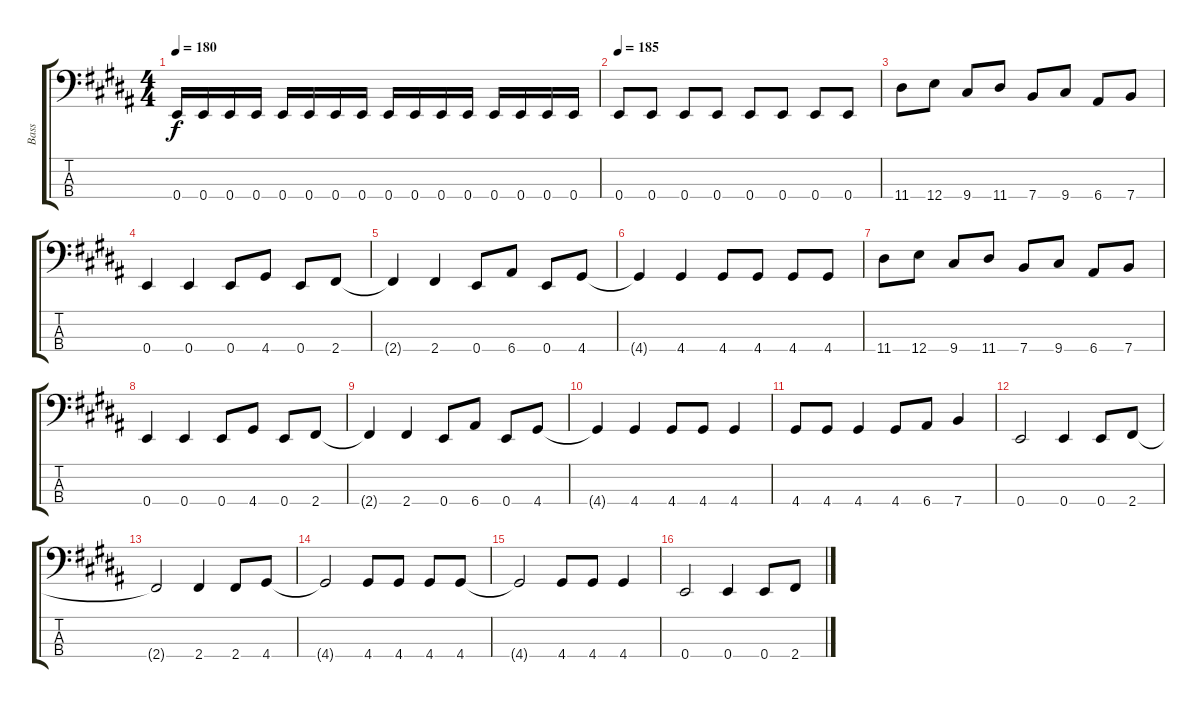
\track ("Bass" "Bass") {instrument electricbassfinger}
\staff {score tabs}
\tuning (G2 D2 A1 E1) {hide}
\ts (4 4)
\tempo 180
\clef f4
\ks g#minor
0.4.16{dy f} 0.4.16 0.4.16 0.4.16 0.4.16 0.4.16 0.4.16 0.4.16 0.4.16 0.4.16 0.4.16 0.4.16 0.4.16 0.4.16 0.4.16 0.4.16 |
\tempo 185
\ks b
0.4.8 0.4.8 0.4.8 0.4.8 0.4.8 0.4.8 0.4.8 0.4.8 |
\ks g#minor
11.4.8 12.4.8 9.4.8 11.4.8 7.4.8 9.4.8 6.4.8 7.4.8 |
\ks b
0.4.4 0.4.4 0.4.8 4.4.8 0.4.8 2.4.8 |
\ks g#minor
2.4{t}.4 2.4.4 0.4.8 6.4.8 0.4.8 4.4.8 |
4.4{t}.4 4.4.4 4.4.8 4.4.8 4.4.8 4.4.8 |
11.4.8 12.4.8 9.4.8 11.4.8 7.4.8 9.4.8 6.4.8 7.4.8 |
\ks b
0.4.4 0.4.4 0.4.8 4.4.8 0.4.8 2.4.8 |
\ks g#minor
2.4{t}.4 2.4.4 0.4.8 6.4.8 0.4.8 4.4.8 |
4.4{t}.4 4.4.4 4.4.8 4.4.8 4.4.4 |
4.4.8 4.4.8 4.4.4 4.4.8 6.4.8 7.4.4 |
\ks b
0.4.2 0.4.4 0.4.8 2.4.8 |
\ks g#minor
2.4{t}.2 2.4.4 2.4.8 4.4.8 |
4.4{t}.2 4.4.8 4.4.8 4.4.8 4.4.8 |
4.4{t}.2 4.4.8 4.4.8 4.4.4 |
\ks b
0.4.2 0.4.4 0.4.8 2.4.8
